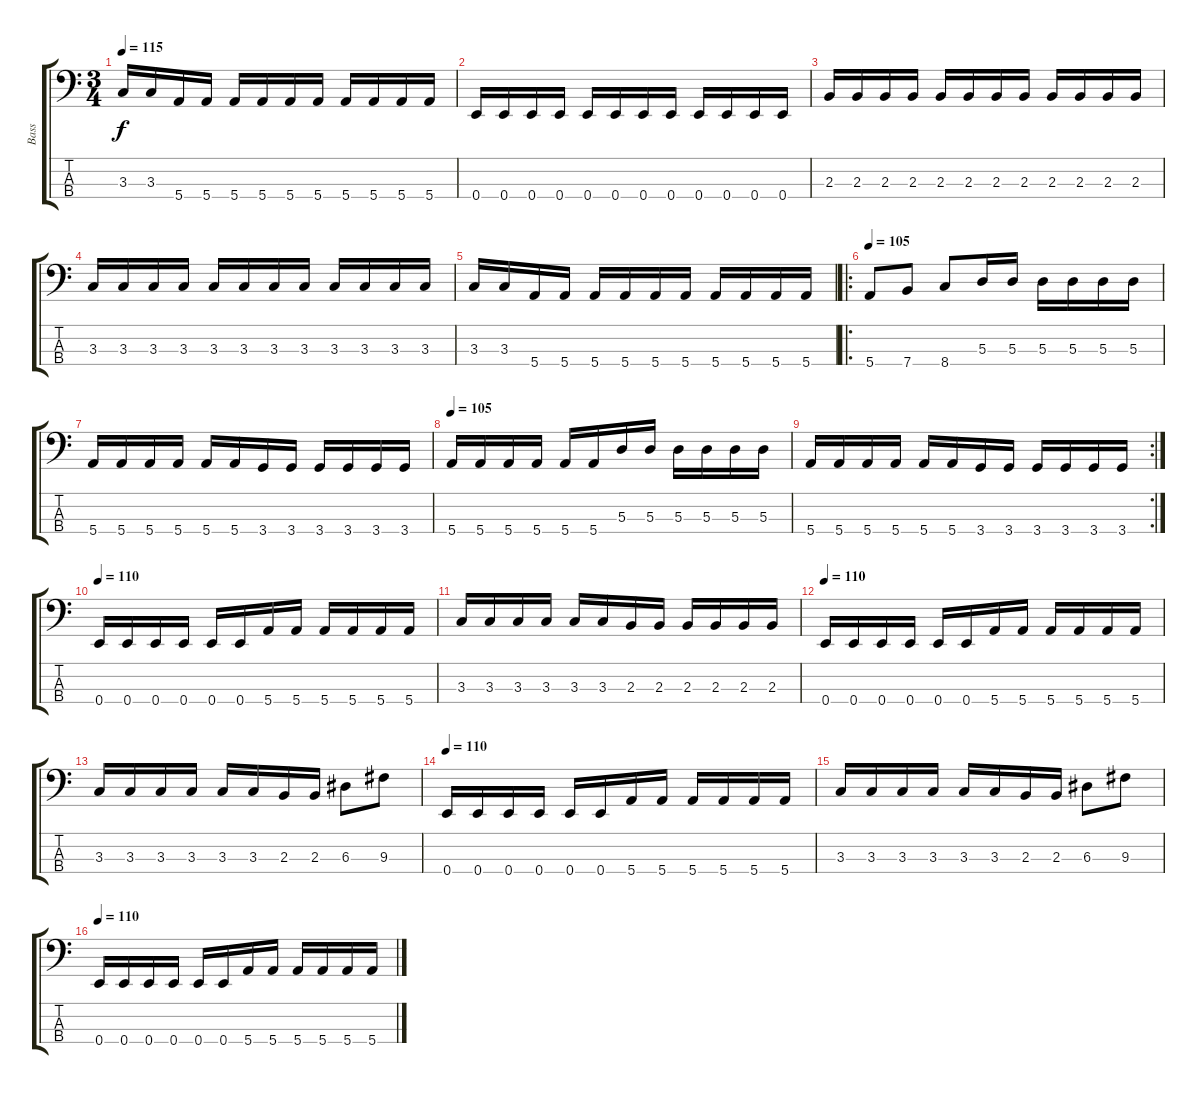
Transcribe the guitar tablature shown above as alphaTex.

\track ("Bass" "Bass") {instrument electricbassfinger}
\staff {score tabs}
\tuning (G2 D2 A1 E1) {hide}
\ts (3 4)
\tempo 115
\clef f4
\ks c
3.3.16{dy f} 3.3.16 5.4.16 5.4.16 5.4.16 5.4.16 5.4.16 5.4.16 5.4.16 5.4.16 5.4.16 5.4.16 |
0.4.16 0.4.16 0.4.16 0.4.16 0.4.16 0.4.16 0.4.16 0.4.16 0.4.16 0.4.16 0.4.16 0.4.16 |
2.3.16 2.3.16 2.3.16 2.3.16 2.3.16 2.3.16 2.3.16 2.3.16 2.3.16 2.3.16 2.3.16 2.3.16 |
3.3.16 3.3.16 3.3.16 3.3.16 3.3.16 3.3.16 3.3.16 3.3.16 3.3.16 3.3.16 3.3.16 3.3.16 |
3.3.16 3.3.16 5.4.16 5.4.16 5.4.16 5.4.16 5.4.16 5.4.16 5.4.16 5.4.16 5.4.16 5.4.16 |
\ro
\tempo 105
5.4.8 7.4.8 8.4.8 5.3.16 5.3.16 5.3.16 5.3.16 5.3.16 5.3.16 |
5.4.16 5.4.16 5.4.16 5.4.16 5.4.16 5.4.16 3.4.16 3.4.16 3.4.16 3.4.16 3.4.16 3.4.16 |
\tempo 105
5.4.16 5.4.16 5.4.16 5.4.16 5.4.16 5.4.16 5.3.16 5.3.16 5.3.16 5.3.16 5.3.16 5.3.16 |
\rc 2
5.4.16 5.4.16 5.4.16 5.4.16 5.4.16 5.4.16 3.4.16 3.4.16 3.4.16 3.4.16 3.4.16 3.4.16 |
\tempo 110
0.4.16 0.4.16 0.4.16 0.4.16 0.4.16 0.4.16 5.4.16 5.4.16 5.4.16 5.4.16 5.4.16 5.4.16 |
3.3.16 3.3.16 3.3.16 3.3.16 3.3.16 3.3.16 2.3.16 2.3.16 2.3.16 2.3.16 2.3.16 2.3.16 |
\tempo 110
0.4.16 0.4.16 0.4.16 0.4.16 0.4.16 0.4.16 5.4.16 5.4.16 5.4.16 5.4.16 5.4.16 5.4.16 |
3.3.16 3.3.16 3.3.16 3.3.16 3.3.16 3.3.16 2.3.16 2.3.16 6.3.8 9.3.8 |
\tempo 110
0.4.16 0.4.16 0.4.16 0.4.16 0.4.16 0.4.16 5.4.16 5.4.16 5.4.16 5.4.16 5.4.16 5.4.16 |
3.3.16 3.3.16 3.3.16 3.3.16 3.3.16 3.3.16 2.3.16 2.3.16 6.3.8 9.3.8 |
\tempo 110
0.4.16 0.4.16 0.4.16 0.4.16 0.4.16 0.4.16 5.4.16 5.4.16 5.4.16 5.4.16 5.4.16 5.4.16
